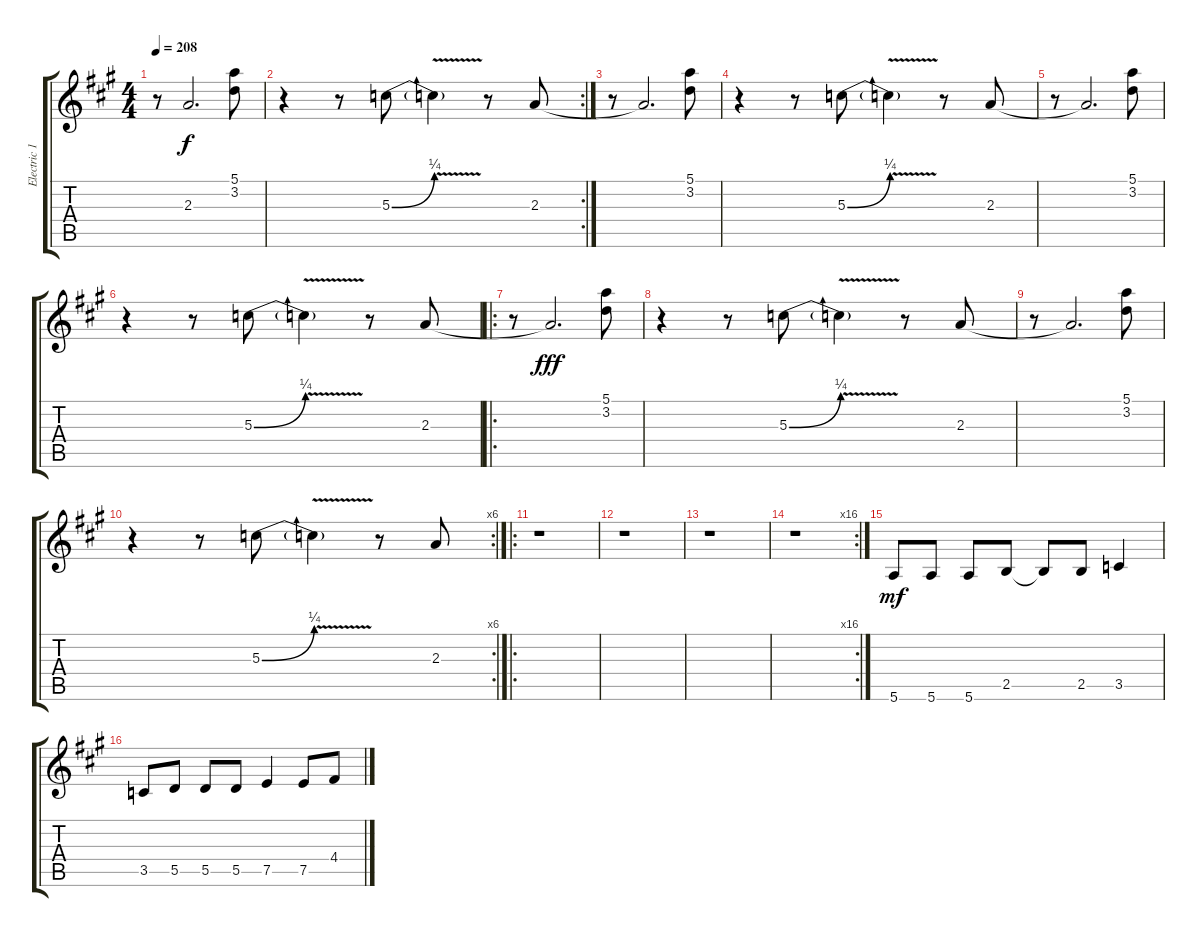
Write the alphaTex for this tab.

\track ("Electric 1" "Electric 1") {instrument distortionguitar}
\staff {score tabs}
\tuning (E4 B3 G3 D3 A2 E2) {hide}
\ts (4 4)
\tempo 208
\clef g2
\ks a
r.8{dy f} 2.3{t}.2{d} (5.1 3.2).8 |
\rc 2
r.4 r.8 5.3{be (bend 0 0 60 1)}.8 5.3{v t}.4 r.8 2.3.8 |
r.8 2.3{t}.2{d} (5.1 3.2).8 |
r.4 r.8 5.3{be (bend 0 0 60 1)}.8 5.3{v t}.4 r.8 2.3.8 |
r.8 2.3{t}.2{d} (5.1 3.2).8 |
r.4 r.8 5.3{be (bend 0 0 60 1)}.8 5.3{v t}.4 r.8 2.3.8 |
\ro
r.8 2.3{t}.2{d dy fff} (5.1 3.2).8 |
r.4 r.8 5.3{be (bend 0 0 60 1)}.8 5.3{v t}.4 r.8 2.3.8 |
r.8 2.3{t}.2{d} (5.1 3.2).8 |
\rc 6
r.4 r.8 5.3{be (bend 0 0 60 1)}.8 5.3{v t}.4 r.8 2.3.8 |
\ro
r.1 |
r.1 |
r.1 |
\rc 16
r.1 |
5.6.8{dy mf} 5.6.8 5.6.8 2.5.8 2.5{t}.8 2.5.8 3.5.4 |
3.5.8 5.5.8 5.5.8 5.5.8 7.5.4 7.5.8 4.4.8
